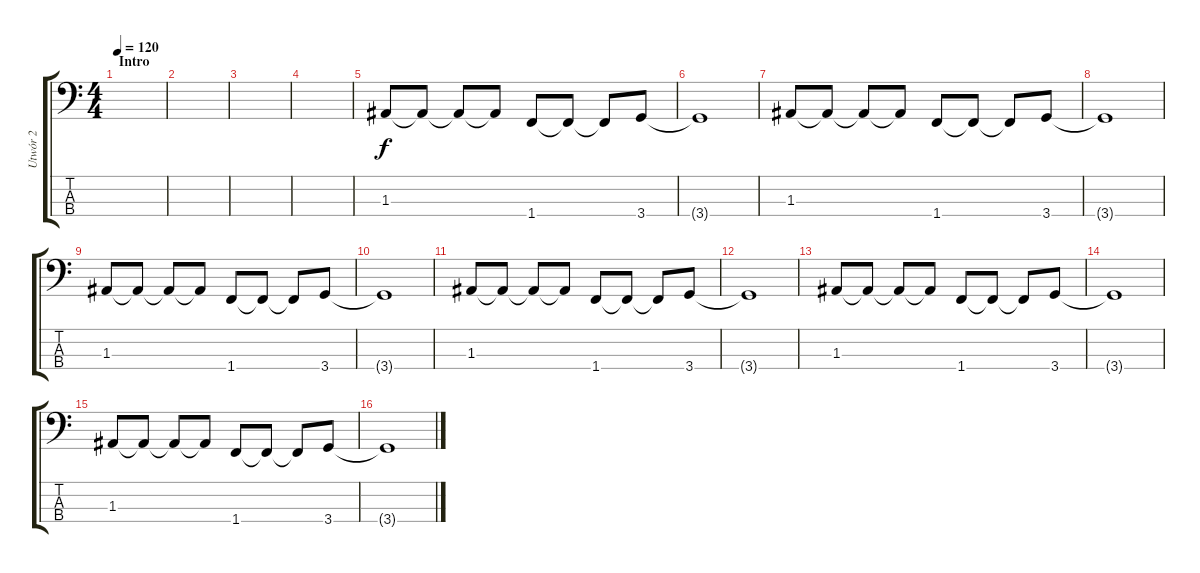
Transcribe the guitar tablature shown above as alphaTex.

\track ("Utwór 2" "Utwór 2") {instrument electricbasspick}
\staff {score tabs}
\tuning (G2 D2 A1 E1) {hide}
\ts (4 4)
\section ("" "Intro")
\tempo 120
\clef f4
\ks c
|
|
|
|
1.3.8 1.3{t}.8 1.3{t}.8 1.3{t}.8 1.4.8 1.4{t}.8 1.4{t}.8 3.4.8 |
3.4{t}.1 |
1.3.8 1.3{t}.8 1.3{t}.8 1.3{t}.8 1.4.8 1.4{t}.8 1.4{t}.8 3.4.8 |
3.4{t}.1 |
1.3.8 1.3{t}.8 1.3{t}.8 1.3{t}.8 1.4.8 1.4{t}.8 1.4{t}.8 3.4.8 |
3.4{t}.1 |
1.3.8 1.3{t}.8 1.3{t}.8 1.3{t}.8 1.4.8 1.4{t}.8 1.4{t}.8 3.4.8 |
3.4{t}.1 |
1.3.8 1.3{t}.8 1.3{t}.8 1.3{t}.8 1.4.8 1.4{t}.8 1.4{t}.8 3.4.8 |
3.4{t}.1 |
1.3.8 1.3{t}.8 1.3{t}.8 1.3{t}.8 1.4.8 1.4{t}.8 1.4{t}.8 3.4.8 |
3.4{t}.1
